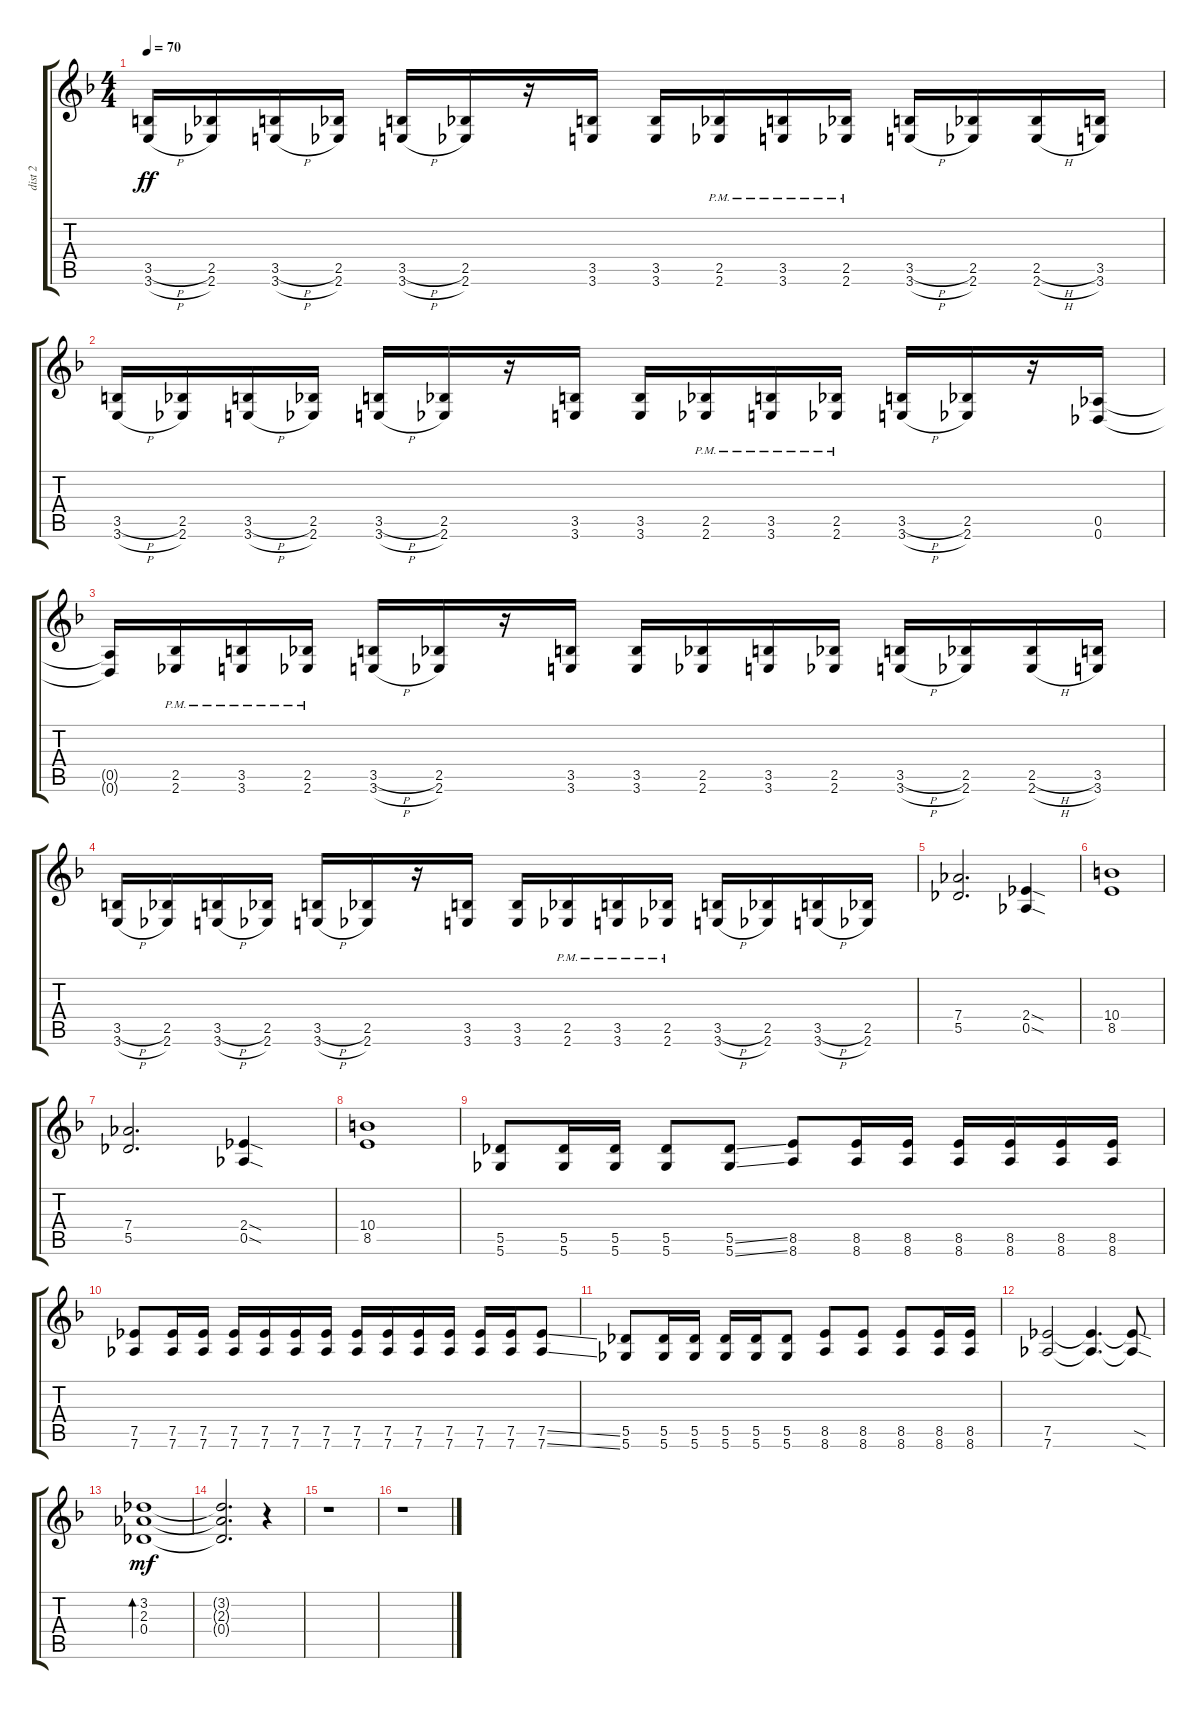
\track ("dist 2" "dist 2") {instrument distortionguitar}
\staff {score tabs}
\tuning (Eb4 Bb3 Gb3 Db3 Ab2 Db2) {hide}
\ts (4 4)
\tempo 70
\clef g2
\ks f
(3.5{h} 3.6{h}).16{dy ff} (2.5 2.6).16 (3.5{h} 3.6{h}).16 (2.5 2.6).16 (3.5{h} 3.6{h}).16 (2.5 2.6).16 r.16 (3.5 3.6).16 (3.5 3.6).16 (2.5{pm} 2.6{pm}).16 (3.5{pm} 3.6{pm}).16 (2.5{pm} 2.6{pm}).16 (3.5{h} 3.6{h}).16 (2.5 2.6).16 (2.5{h} 2.6{h}).16 (3.5 3.6).16 |
(3.5{h} 3.6{h}).16 (2.5 2.6).16 (3.5{h} 3.6{h}).16 (2.5 2.6).16 (3.5{h} 3.6{h}).16 (2.5 2.6).16 r.16 (3.5 3.6).16 (3.5 3.6).16 (2.5{pm} 2.6{pm}).16 (3.5{pm} 3.6{pm}).16 (2.5{pm} 2.6{pm}).16 (3.5{h} 3.6{h}).16 (2.5 2.6).16 r.16 (0.5 0.6).16 |
(0.5{t} 0.6{t}).16 (2.5{pm} 2.6{pm}).16 (3.5{pm} 3.6{pm}).16 (2.5{pm} 2.6{pm}).16 (3.5{h} 3.6{h}).16 (2.5 2.6).16 r.16 (3.5 3.6).16 (3.5 3.6).16 (2.5 2.6).16 (3.5 3.6).16 (2.5 2.6).16 (3.5{h} 3.6{h}).16 (2.5 2.6).16 (2.5{h} 2.6{h}).16 (3.5 3.6).16 |
(3.5{h} 3.6{h}).16 (2.5 2.6).16 (3.5{h} 3.6{h}).16 (2.5 2.6).16 (3.5{h} 3.6{h}).16 (2.5 2.6).16 r.16 (3.5 3.6).16 (3.5 3.6).16 (2.5{pm} 2.6{pm}).16 (3.5{pm} 3.6{pm}).16 (2.5{pm} 2.6{pm}).16 (3.5{h} 3.6{h}).16 (2.5 2.6).16 (3.5{h} 3.6{h}).16 (2.5 2.6).16 |
(7.4 5.5).2{d} (2.4{sod} 0.5{sod}).4 |
(10.4 8.5).1 |
(7.4 5.5).2{d} (2.4{sod} 0.5{sod}).4 |
(10.4 8.5).1 |
(5.5 5.6).8 (5.5 5.6).16 (5.5 5.6).16 (5.5 5.6).8 (5.5{ss} 5.6{ss}).8 (8.5 8.6).8 (8.5 8.6).16 (8.5 8.6).16 (8.5 8.6).16 (8.5 8.6).16 (8.5 8.6).16 (8.5 8.6).16 |
(7.5 7.6).8 (7.5 7.6).16 (7.5 7.6).16 (7.5 7.6).16 (7.5 7.6).16 (7.5 7.6).16 (7.5 7.6).16 (7.5 7.6).16 (7.5 7.6).16 (7.5 7.6).16 (7.5 7.6).16 (7.5 7.6).16 (7.5 7.6).16 (7.5{ss} 7.6{ss}).8 |
(5.5 5.6).8 (5.5 5.6).16 (5.5 5.6).16 (5.5 5.6).16 (5.5 5.6).16 (5.5 5.6).8 (8.5 8.6).8 (8.5 8.6).8 (8.5 8.6).8 (8.5 8.6).16 (8.5 8.6).16 |
(7.5 7.6).2 (7.5{t} 7.6{t}).4{d} (7.5{sod t} 7.6{sod t}).8 |
(3.2 2.3 0.4).1{bd 30 dy mf} |
(3.2{t} 2.3{t} 0.4{t}).2{d} r.4 |
r.1 |
r.1
